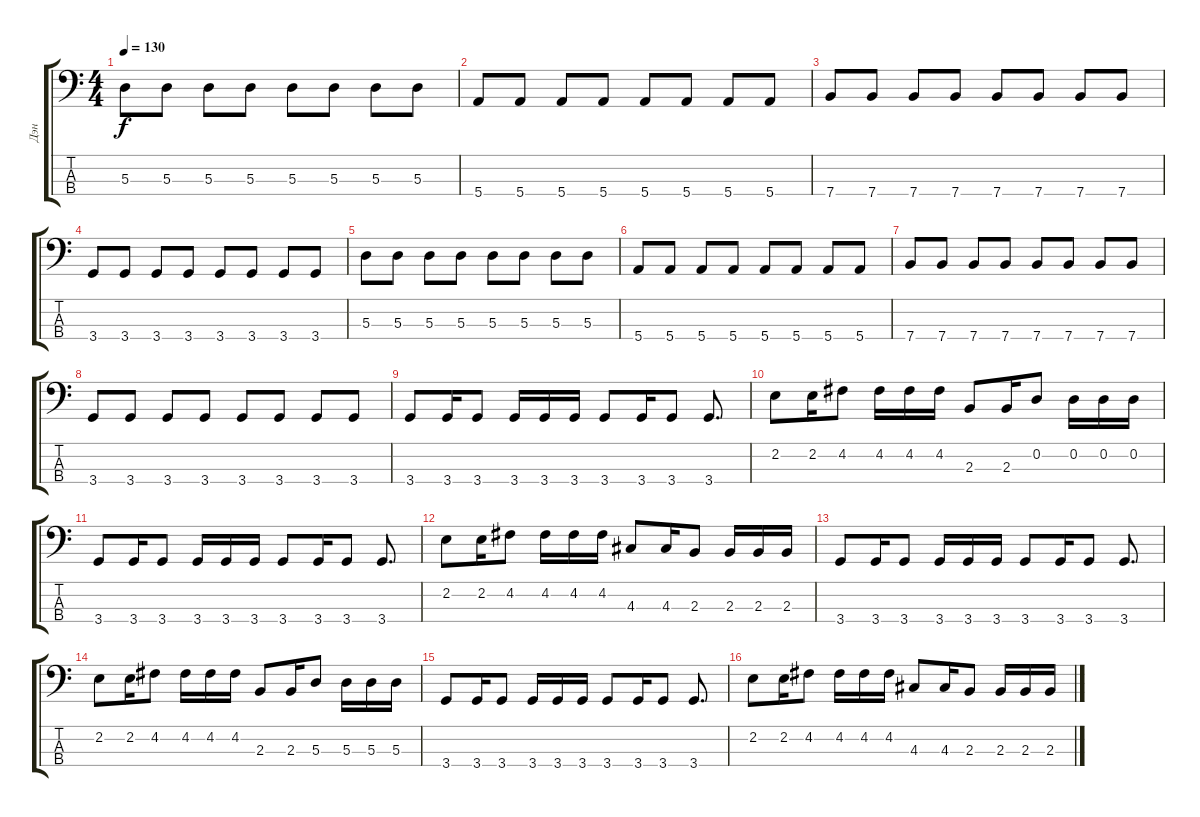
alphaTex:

\track ("Дэн" "Дэн") {instrument electricbasspick}
\staff {score tabs}
\tuning (G2 D2 A1 E1) {hide}
\ts (4 4)
\tempo 130
\clef f4
\ks c
5.3.8{dy f} 5.3.8 5.3.8 5.3.8 5.3.8 5.3.8 5.3.8 5.3.8 |
5.4.8 5.4.8 5.4.8 5.4.8 5.4.8 5.4.8 5.4.8 5.4.8 |
7.4.8 7.4.8 7.4.8 7.4.8 7.4.8 7.4.8 7.4.8 7.4.8 |
3.4.8 3.4.8 3.4.8 3.4.8 3.4.8 3.4.8 3.4.8 3.4.8 |
5.3.8 5.3.8 5.3.8 5.3.8 5.3.8 5.3.8 5.3.8 5.3.8 |
5.4.8 5.4.8 5.4.8 5.4.8 5.4.8 5.4.8 5.4.8 5.4.8 |
7.4.8 7.4.8 7.4.8 7.4.8 7.4.8 7.4.8 7.4.8 7.4.8 |
3.4.8 3.4.8 3.4.8 3.4.8 3.4.8 3.4.8 3.4.8 3.4.8 |
3.4.8 3.4.16 3.4.8 3.4.16 3.4.16 3.4.16 3.4.8 3.4.16 3.4.8 3.4.8{d} |
2.2.8 2.2.16 4.2.8 4.2.16 4.2.16 4.2.16 2.3.8 2.3.16 0.2.8 0.2.16 0.2.16 0.2.16 |
3.4.8 3.4.16 3.4.8 3.4.16 3.4.16 3.4.16 3.4.8 3.4.16 3.4.8 3.4.8{d} |
2.2.8 2.2.16 4.2.8 4.2.16 4.2.16 4.2.16 4.3.8 4.3.16 2.3.8 2.3.16 2.3.16 2.3.16 |
3.4.8 3.4.16 3.4.8 3.4.16 3.4.16 3.4.16 3.4.8 3.4.16 3.4.8 3.4.8{d} |
2.2.8 2.2.16 4.2.8 4.2.16 4.2.16 4.2.16 2.3.8 2.3.16 5.3.8 5.3.16 5.3.16 5.3.16 |
3.4.8 3.4.16 3.4.8 3.4.16 3.4.16 3.4.16 3.4.8 3.4.16 3.4.8 3.4.8{d} |
2.2.8 2.2.16 4.2.8 4.2.16 4.2.16 4.2.16 4.3.8 4.3.16 2.3.8 2.3.16 2.3.16 2.3.16
